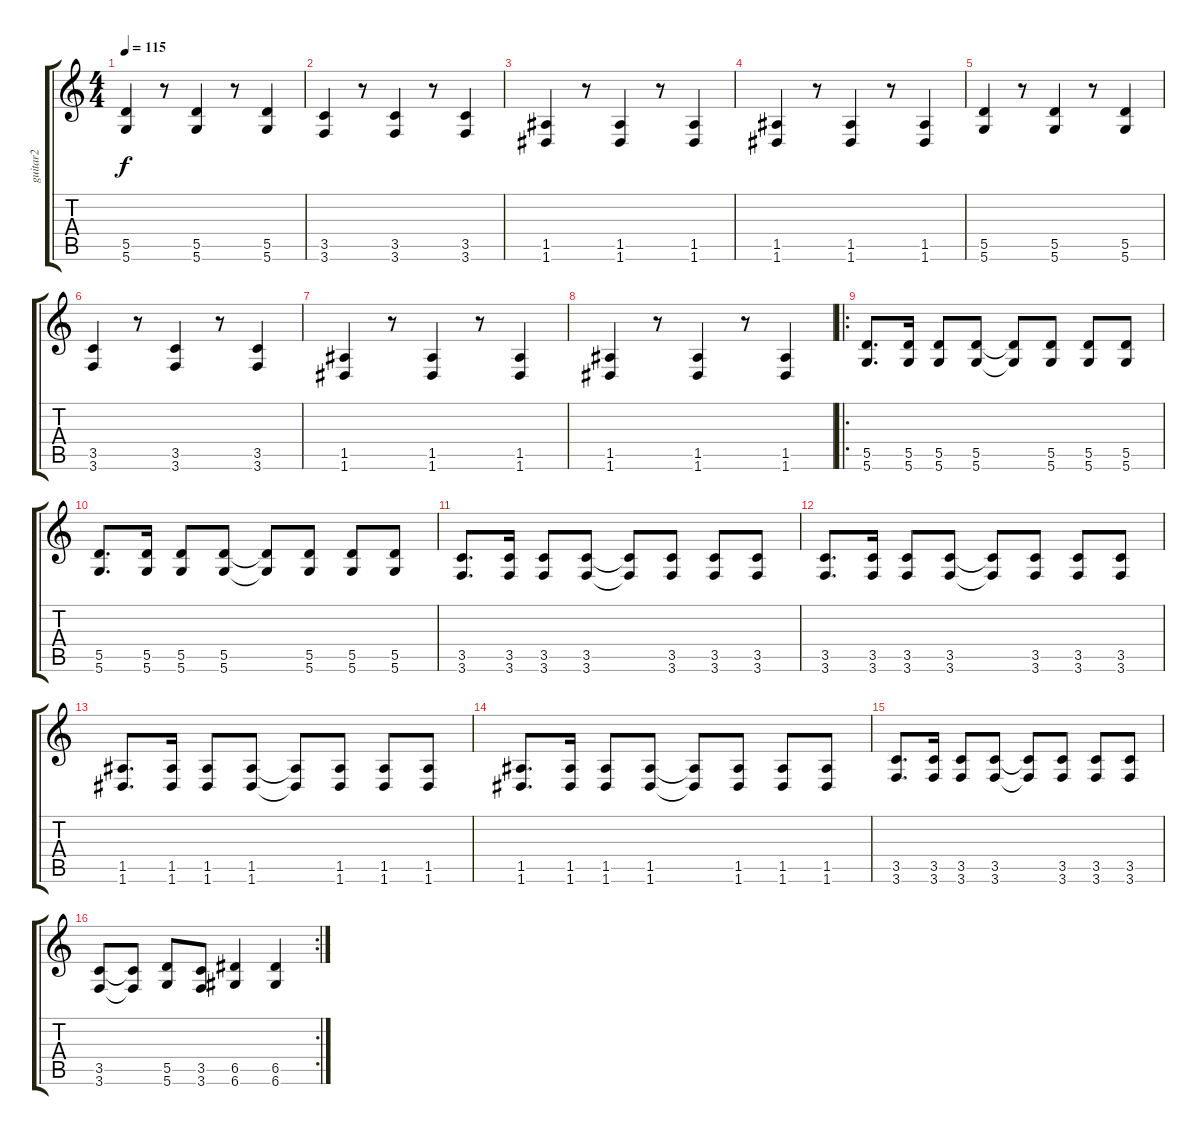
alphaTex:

\track ("guitar2" "guitar2") {instrument distortionguitar}
\staff {score tabs}
\tuning (E4 B3 G3 D3 A2 D2) {hide}
\ts (4 4)
\tempo 115
\clef g2
\ks c
(5.5 5.6).4{dy f} r.8 (5.5 5.6).4 r.8 (5.5 5.6).4 |
(3.5 3.6).4 r.8 (3.5 3.6).4 r.8 (3.5 3.6).4 |
(1.5 1.6).4 r.8 (1.5 1.6).4 r.8 (1.5 1.6).4 |
(1.5 1.6).4 r.8 (1.5 1.6).4 r.8 (1.5 1.6).4 |
(5.5 5.6).4 r.8 (5.5 5.6).4 r.8 (5.5 5.6).4 |
(3.5 3.6).4 r.8 (3.5 3.6).4 r.8 (3.5 3.6).4 |
(1.5 1.6).4 r.8 (1.5 1.6).4 r.8 (1.5 1.6).4 |
(1.5 1.6).4 r.8 (1.5 1.6).4 r.8 (1.5 1.6).4 |
\ro
(5.5 5.6).8{d} (5.5 5.6).16 (5.5 5.6).8 (5.5 5.6).8 (5.5{t} 5.6{t}).8 (5.5 5.6).8 (5.5 5.6).8 (5.5 5.6).8 |
(5.5 5.6).8{d} (5.5 5.6).16 (5.5 5.6).8 (5.5 5.6).8 (5.5{t} 5.6{t}).8 (5.5 5.6).8 (5.5 5.6).8 (5.5 5.6).8 |
(3.5 3.6).8{d} (3.5 3.6).16 (3.5 3.6).8 (3.5 3.6).8 (3.5{t} 3.6{t}).8 (3.5 3.6).8 (3.5 3.6).8 (3.5 3.6).8 |
(3.5 3.6).8{d} (3.5 3.6).16 (3.5 3.6).8 (3.5 3.6).8 (3.5{t} 3.6{t}).8 (3.5 3.6).8 (3.5 3.6).8 (3.5 3.6).8 |
(1.5 1.6).8{d} (1.5 1.6).16 (1.5 1.6).8 (1.5 1.6).8 (1.5{t} 1.6{t}).8 (1.5 1.6).8 (1.5 1.6).8 (1.5 1.6).8 |
(1.5 1.6).8{d} (1.5 1.6).16 (1.5 1.6).8 (1.5 1.6).8 (1.5{t} 1.6{t}).8 (1.5 1.6).8 (1.5 1.6).8 (1.5 1.6).8 |
(3.5 3.6).8{d} (3.5 3.6).16 (3.5 3.6).8 (3.5 3.6).8 (3.5{t} 3.6{t}).8 (3.5 3.6).8 (3.5 3.6).8 (3.5 3.6).8 |
\rc 2
(3.5 3.6).8 (3.5{t} 3.6{t}).8 (5.5 5.6).8 (3.5 3.6).8 (6.5 6.6).4 (6.5 6.6).4
